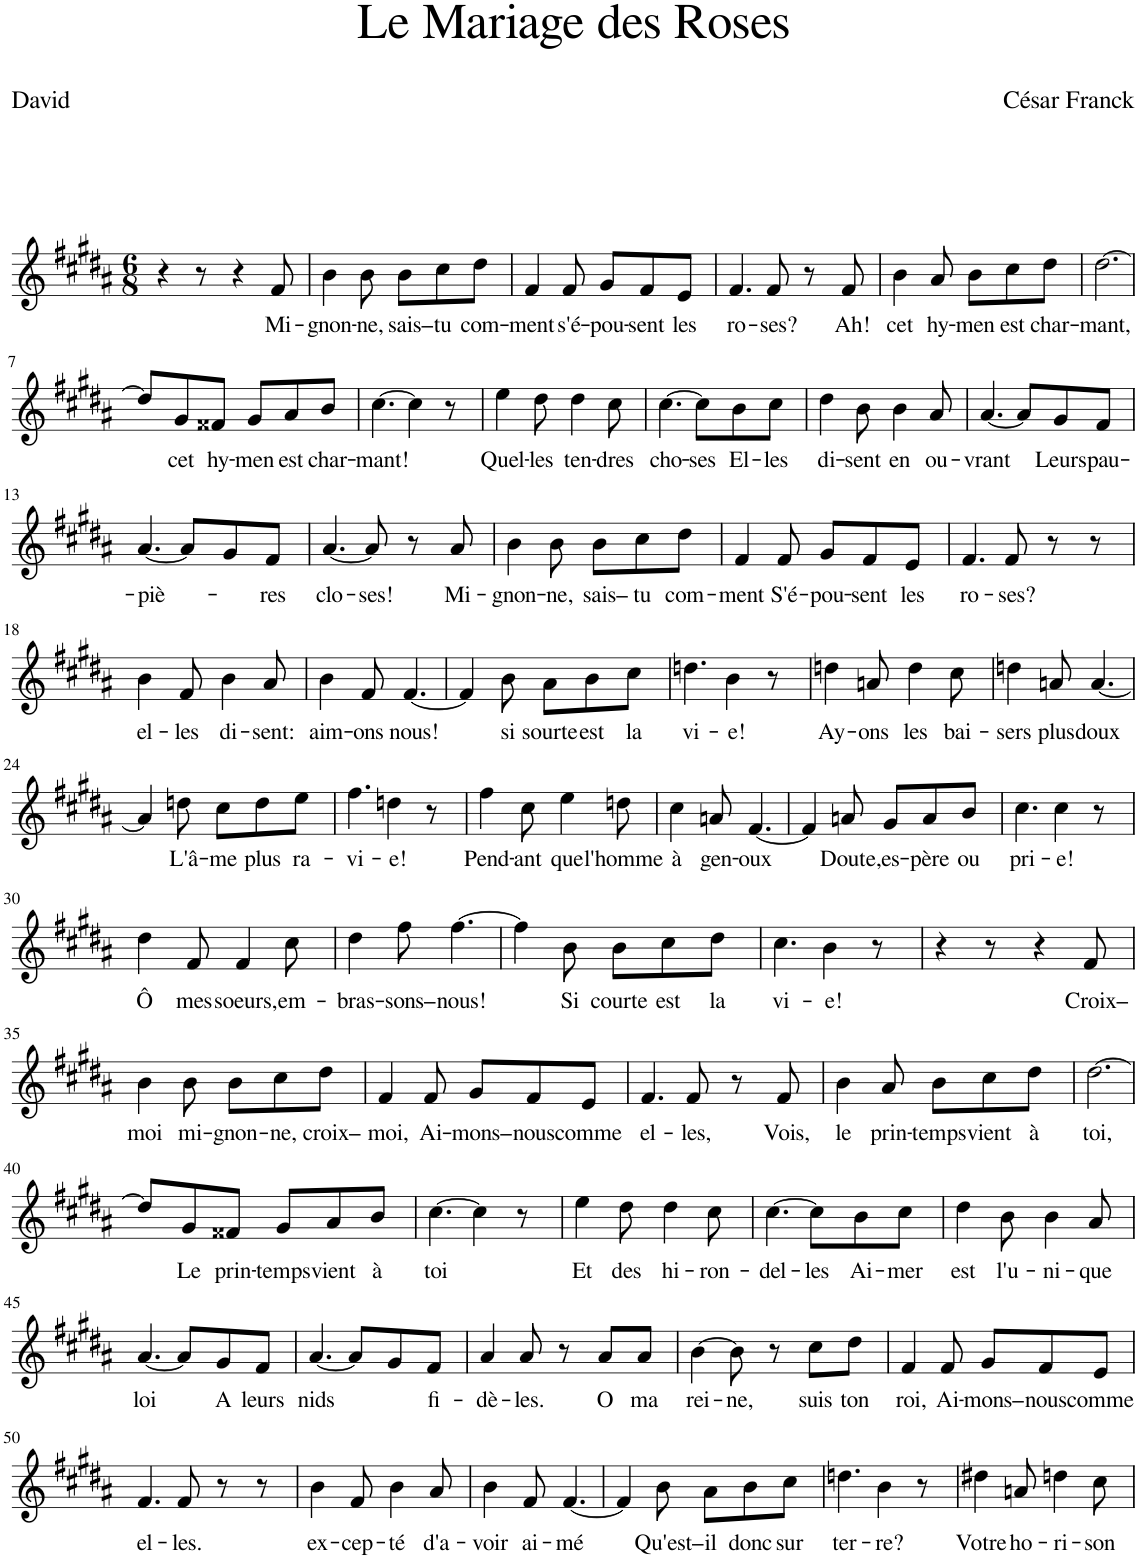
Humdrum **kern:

**kern	**text
*part1	*part1
*staff1	*staff1
*I"Piano	*
*I'Pno	*
*clefG2	*
*k[f#c#g#d#a#]	*
*M6/8	*
=1	=1
4r	.
8r	.
4r	.
!	!LO:LY:b
8f#/	Mi-
=2	=2
!	!LO:LY:b
4b\	-gnon-
!	!LO:LY:b
8b\	-ne,
!	!LO:LY:b
8b\L	sais–
!	!LO:LY:b
8cc#\	tu
!	!LO:LY:b
8dd#\J	com-
=3	=3
!	!LO:LY:b
4f#/	-ment
!	!LO:LY:b
8f#/	s'é-
!	!LO:LY:b
8g#/L	-pou-
!	!LO:LY:b
8f#/	-sent
!	!LO:LY:b
8e/J	les
=4	=4
!	!LO:LY:b
4.f#/	ro-
!	!LO:LY:b
8f#/	-ses?
8r	.
!	!LO:LY:b
8f#/	Ah!
=5	=5
!	!LO:LY:b
4b\	cet
!	!LO:LY:b
8a#/	hy-
!	!LO:LY:b
8b\L	-men
!	!LO:LY:b
8cc#\	est
!	!LO:LY:b
8dd#\J	char-
=6	=6
!	!LO:LY:b
[2.dd#\	-mant,
!!LO:LB:g=z
=7	=7
8dd#/L]	.
!	!LO:LY:b
8g#/	cet
!	!LO:LY:b
8f##X/J	hy-
!	!LO:LY:b
8g#/L	-men
!	!LO:LY:b
8a#/	est
!	!LO:LY:b
8b/J	char-
=8	=8
!	!LO:LY:b
[4.cc#\	-mant!
4cc#\]	.
8r	.
=9	=9
!	!LO:LY:b
4ee\	Quel-
!	!LO:LY:b
8dd#\	-les
!	!LO:LY:b
4dd#\	ten-
!	!LO:LY:b
8cc#\	-dres
=10	=10
!	!LO:LY:b
[4.cc#\	cho-
!	!LO:LY:b
8cc#\L]	-ses
!	!LO:LY:b
8b\	El-
!	!LO:LY:b
8cc#\J	-les
=11	=11
!	!LO:LY:b
4dd#\	di-
!	!LO:LY:b
8b\	-sent
!	!LO:LY:b
4b\	en
!	!LO:LY:b
8a#/	ou-
=12	=12
!	!LO:LY:b
[4.a#/	-vrant
8a#/L]	.
!	!LO:LY:b
8g#/	Leurs
!	!LO:LY:b
8f#/J	pau-
!!LO:LB:g=z
=13	=13
!	!LO:LY:b
[4.a#/	-piè-
8a#/L]	.
8g#/	.
!	!LO:LY:b
8f#/J	-res
=14	=14
!	!LO:LY:b
[4.a#/	clo-
!	!LO:LY:b
8a#/]	-ses!
8r	.
!	!LO:LY:b
8a#/	Mi-
=15	=15
!	!LO:LY:b
4b\	-gnon-
!	!LO:LY:b
8b\	-ne,
!	!LO:LY:b
8b\L	sais–
!	!LO:LY:b
8cc#\	tu
!	!LO:LY:b
8dd#\J	com-
=16	=16
!	!LO:LY:b
4f#/	-ment
!	!LO:LY:b
8f#/	S'é-
!	!LO:LY:b
8g#/L	-pou-
!	!LO:LY:b
8f#/	-sent
!	!LO:LY:b
8e/J	les
=17	=17
!	!LO:LY:b
4.f#/	ro-
!	!LO:LY:b
8f#/	-ses?
8r	.
8r	.
!!LO:LB:g=z
=18	=18
!	!LO:LY:b
4b\	el-
!	!LO:LY:b
8f#/	-les
!	!LO:LY:b
4b\	di-
!	!LO:LY:b
8a#/	-sent:
=19	=19
!	!LO:LY:b
4b\	aim-
!	!LO:LY:b
8f#/	-ons
!	!LO:LY:b
[4.f#/	nous!
=20	=20
4f#/]	.
!	!LO:LY:b
8b\	si
!	!LO:LY:b
8a#\L	sourte
!	!LO:LY:b
8b\	est
!	!LO:LY:b
8cc#\J	la
=21	=21
!	!LO:LY:b
4.ddn\	vi-
!	!LO:LY:b
4b\	-e!
8r	.
=22	=22
!	!LO:LY:b
4ddn\	Ay-
!	!LO:LY:b
8an/	-ons
!	!LO:LY:b
4dd\	les
!	!LO:LY:b
8cc#\	bai-
=23	=23
!	!LO:LY:b
4ddn\	-sers
!	!LO:LY:b
8an/	plus
!	!LO:LY:b
[4.a/	doux
!!LO:LB:g=z
=24	=24
4a/]	.
!	!LO:LY:b
8ddn\	L'â-
!	!LO:LY:b
8cc#\L	-me
!	!LO:LY:b
8dd\	plus
!	!LO:LY:b
8ee\J	ra-
=25	=25
!	!LO:LY:b
4.ff#\	-vi-
!	!LO:LY:b
4ddn\	-e!
8r	.
=26	=26
!	!LO:LY:b
4ff#\	Pend-
!	!LO:LY:b
8cc#\	-ant
!	!LO:LY:b
4ee\	que
!	!LO:LY:b
8ddn\	l'homme
=27	=27
!	!LO:LY:b
4cc#\	à
!	!LO:LY:b
8an/	gen-
!	!LO:LY:b
[4.f#/	-oux
=28	=28
4f#/]	.
!	!LO:LY:b
8an/	Doute,
!	!LO:LY:b
8g#/L	es-
!	!LO:LY:b
8a/	-père
!	!LO:LY:b
8b/J	ou
=29	=29
!	!LO:LY:b
4.cc#\	pri-
!	!LO:LY:b
4cc#\	-e!
8r	.
!!LO:LB:g=z
=30	=30
!	!LO:LY:b
4dd#\	Ô
!	!LO:LY:b
8f#/	mes
!	!LO:LY:b
4f#/	soeurs,
!	!LO:LY:b
8cc#\	em-
=31	=31
!	!LO:LY:b
4dd#\	-bras-
!	!LO:LY:b
8ff#\	-sons–
!	!LO:LY:b
[4.ff#\	nous!
=32	=32
4ff#\]	.
!	!LO:LY:b
8b\	Si
!	!LO:LY:b
8b\L	courte
!	!LO:LY:b
8cc#\	est
!	!LO:LY:b
8dd#\J	la
=33	=33
!	!LO:LY:b
4.cc#\	vi-
!	!LO:LY:b
4b\	-e!
8r	.
=34	=34
4r	.
8r	.
4r	.
!	!LO:LY:b
8f#/	Croix–
!!LO:LB:g=z
=35	=35
!	!LO:LY:b
4b\	moi
!	!LO:LY:b
8b\	mi-
!	!LO:LY:b
8b\L	-gnon-
!	!LO:LY:b
8cc#\	-ne,
!	!LO:LY:b
8dd#\J	croix–
=36	=36
!	!LO:LY:b
4f#/	moi,
!	!LO:LY:b
8f#/	Ai-
!	!LO:LY:b
8g#/L	-mons–
!	!LO:LY:b
8f#/	nous
!	!LO:LY:b
8e/J	comme
=37	=37
!	!LO:LY:b
4.f#/	el-
!	!LO:LY:b
8f#/	-les,
8r	.
!	!LO:LY:b
8f#/	Vois,
=38	=38
!	!LO:LY:b
4b\	le
!	!LO:LY:b
8a#/	prin-
!	!LO:LY:b
8b\L	-temps
!	!LO:LY:b
8cc#\	vient
!	!LO:LY:b
8dd#\J	à
=39	=39
!	!LO:LY:b
[2.dd#\	toi,
!!LO:LB:g=z
=40	=40
8dd#/L]	.
!	!LO:LY:b
8g#/	Le
!	!LO:LY:b
8f##X/J	prin-
!	!LO:LY:b
8g#/L	-temps
!	!LO:LY:b
8a#/	vient
!	!LO:LY:b
8b/J	à
=41	=41
!	!LO:LY:b
[4.cc#\	toi
4cc#\]	.
8r	.
=42	=42
!	!LO:LY:b
4ee\	Et
!	!LO:LY:b
8dd#\	des
!	!LO:LY:b
4dd#\	hi-
!	!LO:LY:b
8cc#\	-ron-
=43	=43
!	!LO:LY:b
[4.cc#\	-del-
!	!LO:LY:b
8cc#\L]	-les
!	!LO:LY:b
8b\	Ai-
!	!LO:LY:b
8cc#\J	-mer
=44	=44
!	!LO:LY:b
4dd#\	est
!	!LO:LY:b
8b\	l'u-
!	!LO:LY:b
4b\	-ni-
!	!LO:LY:b
8a#/	-que
!!LO:LB:g=z
=45	=45
!	!LO:LY:b
[4.a#/	loi
8a#/L]	.
!	!LO:LY:b
8g#/	A
!	!LO:LY:b
8f#/J	leurs
=46	=46
!	!LO:LY:b
[4.a#/	nids
8a#/L]	.
8g#/	.
!	!LO:LY:b
8f#/J	fi-
=47	=47
!	!LO:LY:b
4a#/	-dè-
!	!LO:LY:b
8a#/	-les.
8r	.
!	!LO:LY:b
8a#/L	O
!	!LO:LY:b
8a#/J	ma
=48	=48
!	!LO:LY:b
[4b\	rei-
!	!LO:LY:b
8b\]	-ne,
8r	.
!	!LO:LY:b
8cc#\L	suis
!	!LO:LY:b
8dd#\J	ton
=49	=49
!	!LO:LY:b
4f#/	roi,
!	!LO:LY:b
8f#/	Ai-
!	!LO:LY:b
8g#/L	-mons–
!	!LO:LY:b
8f#/	nous
!	!LO:LY:b
8e/J	comme
!!LO:LB:g=z
=50	=50
!	!LO:LY:b
4.f#/	el-
!	!LO:LY:b
8f#/	-les.
8r	.
8r	.
=51	=51
!	!LO:LY:b
4b\	ex-
!	!LO:LY:b
8f#/	-cep-
!	!LO:LY:b
4b\	-té
!	!LO:LY:b
8a#/	d'a-
=52	=52
!	!LO:LY:b
4b\	-voir
!	!LO:LY:b
8f#/	ai-
!	!LO:LY:b
[4.f#/	-mé
=53	=53
4f#/]	.
!	!LO:LY:b
8b\	Qu'est–
!	!LO:LY:b
8a#\L	il
!	!LO:LY:b
8b\	donc
!	!LO:LY:b
8cc#\J	sur
=54	=54
!	!LO:LY:b
4.ddn\	ter-
!	!LO:LY:b
4b\	-re?
8r	.
=55	=55
!	!LO:LY:b
4dd#X\	Votre
!	!LO:LY:b
8an/	ho-
!	!LO:LY:b
4ddn\	-ri-
!	!LO:LY:b
8cc#\	-son
=	=
*-	*-
